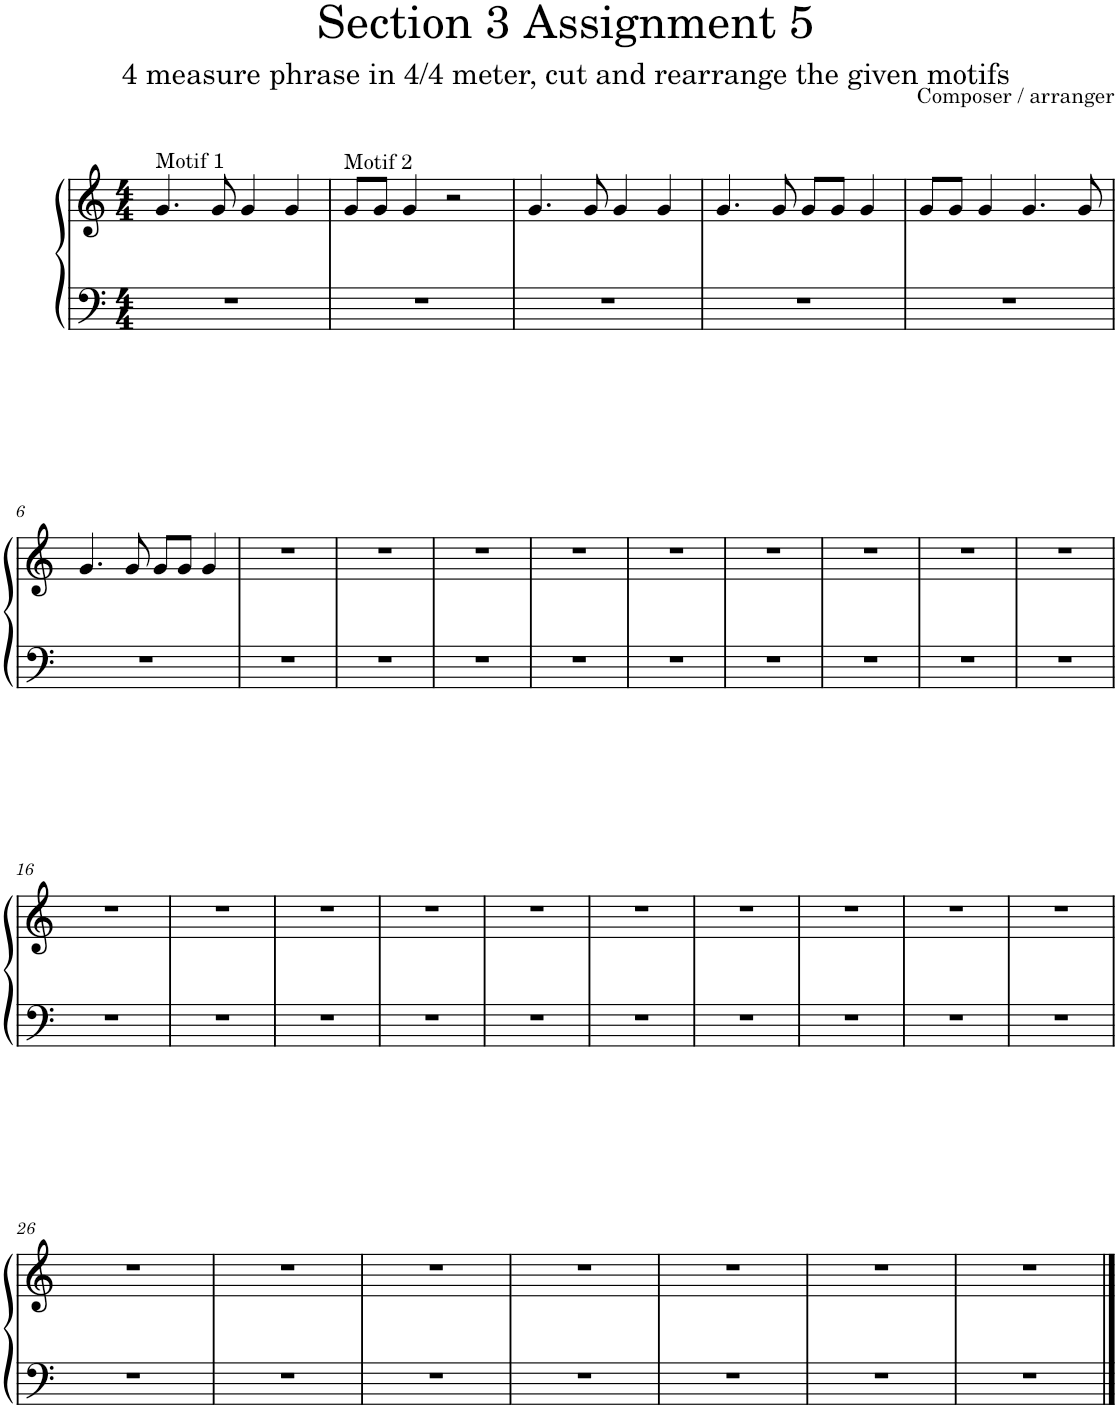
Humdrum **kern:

**kern	**kern
*part1	*part1
*staff2	*staff1
*I"Piano	*
*I'Pno.	*
*clefF4	*clefG2
*k[]	*k[]
*M4/4	*M4/4
=1	=1
!	!LO:TX:a:t=Motif 1
1r	4.g/
.	8g/
.	4g/
.	4g/
=2	=2
!	!LO:TX:a:t=Motif 2
1r	8g/L
.	8g/J
.	4g/
.	2r
=3	=3
1r	4.g/
.	8g/
.	4g/
.	4g/
=4	=4
1r	4.g/
.	8g/
.	8g/L
.	8g/J
.	4g/
=5	=5
1r	8g/L
.	8g/J
.	4g/
.	4.g/
.	8g/
!!LO:LB:g=z
=6	=6
1r	4.g/
.	8g/
.	8g/L
.	8g/J
.	4g/
=7	=7
1r	1r
=8	=8
1r	1r
=9	=9
1r	1r
=10	=10
1r	1r
=11	=11
1r	1r
=12	=12
1r	1r
=13	=13
1r	1r
=14	=14
1r	1r
=15	=15
1r	1r
!!LO:LB:g=z
=16	=16
1r	1r
=17	=17
1r	1r
=18	=18
1r	1r
=19	=19
1r	1r
=20	=20
1r	1r
=21	=21
1r	1r
=22	=22
1r	1r
=23	=23
1r	1r
=24	=24
1r	1r
=25	=25
1r	1r
!!LO:LB:g=z
=26	=26
1r	1r
=27	=27
1r	1r
=28	=28
1r	1r
=29	=29
1r	1r
=30	=30
1r	1r
=31	=31
1r	1r
=32	=32
1r	1r
==	==
*-	*-
